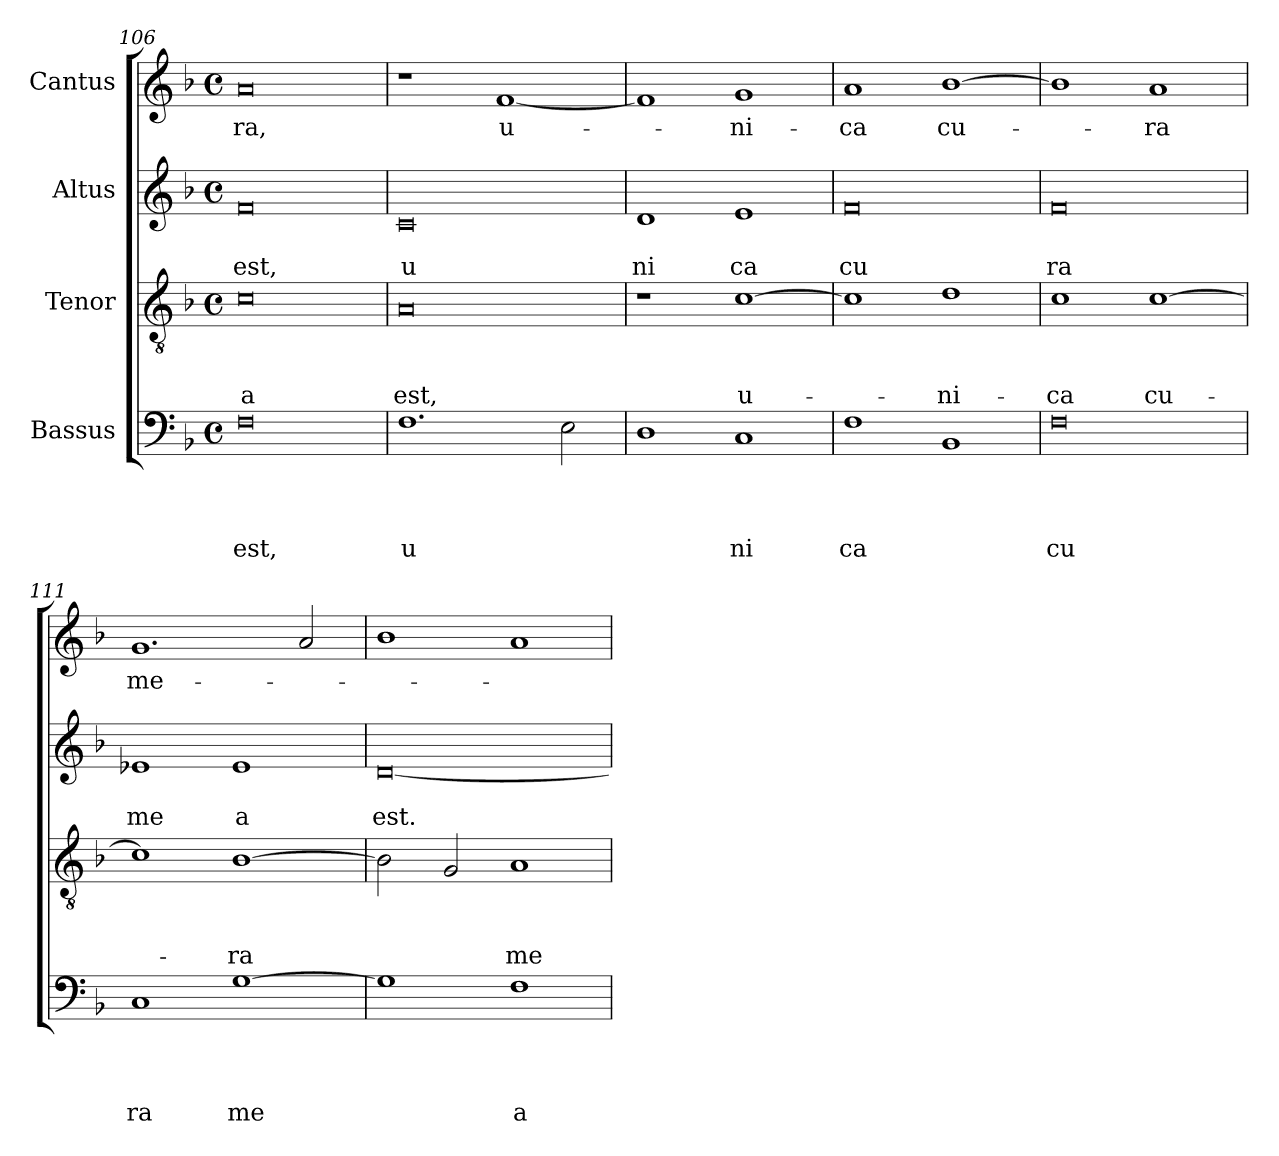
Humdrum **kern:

**kern	**text	**text	**text	**text	**kern	**text	**text	**text	**kern	**text	**text	**kern	**text
*part4	*part4	*part4	*part4	*part4	*part3	*part3	*part3	*part3	*part2	*part2	*part2	*part1	*part1
*staff4	*staff4	*staff4	*staff4	*staff4	*staff3	*staff3	*staff3	*staff3	*staff2	*staff2	*staff2	*staff1	*staff1
*I"Bassus	*	*	*	*	*I"Tenor	*	*	*	*I"Altus	*	*	*I"Cantus	*
*clefF4	*	*	*	*	*clefGv2	*	*	*	*clefG2	*	*	*clefG2	*
*k[b-]	*	*	*	*	*k[b-]	*	*	*	*k[b-]	*	*	*k[b-]	*
*F:	*	*	*	*	*F:	*	*	*	*F:	*	*	*F:	*
*M4/4	*	*	*	*	*M4/4	*	*	*	*M4/4	*	*	*M4/4	*
*met(c)	*	*	*	*	*met(c)	*	*	*	*met(c)	*	*	*met(c)	*
=106	=106	=106	=106	=106	=106	=106	=106	=106	=106	=106	=106	=106	=106
!	!	!	!	!LO:LY:b	!	!	!	!LO:LY:b	!	!	!LO:LY:b	!	!LO:LY:b
0F	.	.	.	est,	0c	.	.	-a	0f	.	est,	0a	-ra,
!!LO:LB:g=z
=107	=107	=107	=107	=107	=107	=107	=107	=107	=107	=107	=107	=107	=107
!	!	!	!	!LO:LY:b	!	!	!	!LO:LY:b	!	!	!LO:LY:b	!	!
1.F	.	.	.	u	0A	.	.	est,	0c	.	u	1r	.
!	!	!	!	!	!	!	!	!	!	!	!	!	!LO:LY:b
.	.	.	.	.	.	.	.	.	.	.	.	[<1f	u-
2E\	.	.	.	.	.	.	.	.	.	.	.	.	.
=108	=108	=108	=108	=108	=108	=108	=108	=108	=108	=108	=108	=108	=108
!	!	!	!	!	!	!	!	!	!	!	!LO:LY:b	!	!
1D	.	.	.	.	1r	.	.	.	1d	.	ni	1f]	.
!	!	!	!	!LO:LY:b	!	!	!	!LO:LY:b	!	!	!LO:LY:b	!	!LO:LY:b
1C	.	.	.	ni	[>1c	.	.	u-	1e	.	ca	1g	-ni-
=109	=109	=109	=109	=109	=109	=109	=109	=109	=109	=109	=109	=109	=109
!	!	!	!	!LO:LY:b	!	!	!	!	!	!	!LO:LY:b	!	!LO:LY:b
1F	.	.	.	ca	1c]	.	.	.	0f	.	cu	1a	-ca
!	!	!	!	!	!	!	!	!LO:LY:b	!	!	!	!	!LO:LY:b
1BB-	.	.	.	.	1d	.	.	-ni-	.	.	.	[>1b-	cu-
=110	=110	=110	=110	=110	=110	=110	=110	=110	=110	=110	=110	=110	=110
!	!	!	!	!LO:LY:b	!	!	!	!LO:LY:b	!	!	!LO:LY:b	!	!
0F	.	.	.	cu	1c	.	.	-ca	0f	.	ra	1b-]	.
!	!	!	!	!	!	!	!	!LO:LY:b	!	!	!	!	!LO:LY:b
.	.	.	.	.	[>1c	.	.	cu-	.	.	.	1a	-ra
=111	=111	=111	=111	=111	=111	=111	=111	=111	=111	=111	=111	=111	=111
!	!	!	!	!LO:LY:b	!	!	!	!	!	!	!LO:LY:b	!	!LO:LY:b
1C	.	.	.	ra	1c]	.	.	.	1e-X	.	me	1.g	me-
!	!	!	!	!LO:LY:b	!	!	!	!LO:LY:b	!	!	!LO:LY:b	!	!
[>1G	.	.	.	me	[>1B-	.	.	-ra	1e-	.	a	.	.
.	.	.	.	.	.	.	.	.	.	.	.	2a/	.
=112	=112	=112	=112	=112	=112	=112	=112	=112	=112	=112	=112	=112	=112
!	!	!	!	!	!	!	!	!	!	!	!LO:LY:b	!	!
1G]	.	.	.	.	2B-\]	.	.	.	[<0d	.	est.	1b-	.
.	.	.	.	.	2G/	.	.	.	.	.	.	.	.
!	!	!	!	!LO:LY:b	!	!	!	!LO:LY:b	!	!	!	!	!
1F	.	.	.	a	1A	.	.	me-	.	.	.	1a	.
=	=	=	=	=	=	=	=	=	=	=	=	=	=
*-	*-	*-	*-	*-	*-	*-	*-	*-	*-	*-	*-	*-	*-
